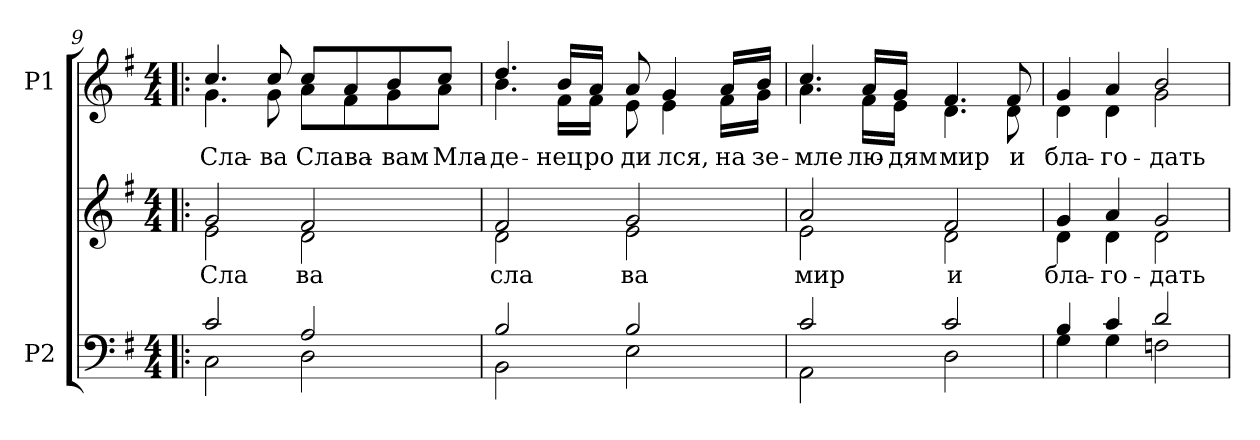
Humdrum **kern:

**kern	**kern	**text	**kern	**text
*part2	*part2	*part2	*part1	*part1
*staff3	*staff2	*staff2	*staff1	*staff1
*I"P2	*	*	*I"P1	*
!!LO:LB:g=z
*clefF4	*clefG2	*	*clefG2	*
*k[f#]	*k[f#]	*	*k[f#]	*
*G:	*G:	*	*G:	*
*M4/4	*M4/4	*	*M4/4	*
=9!|:	=9!|:	=9!|:	=9!|:	=9!|:
*^	*	*	*	*
!	!	!	!LO:LY:b:color=#000000	!	!
*	*	*^	*	*	*
!	!	!	!	!	!LO:TX:a:i:t=Дважды повторяется только в самом конце	!
!	!	!	!	!	!	!LO:LY:b:color=#000000
*	*	*	*	*	*^	*
2ci/	2Ci\	2gi/	2ei\	Сла	4.cci/	4.gi\	Сла-
!	!	!	!	!	!	!	!LO:LY:b:color=#000000
.	.	.	.	.	8cci/	8gi\	-ва
!	!	!	!	!LO:LY:b:color=#000000	!	!	!
!	!	!	!	!	!	!	!LO:LY:b:color=#000000
2Ai/	2Di\	2f#i/	2di\	ва	8cci/L	8ai\L	Слава-
.	.	.	.	.	8ai/	8f#i\	.
!	!	!	!	!	!	!	!LO:LY:b:color=#000000
.	.	.	.	.	8bi/	8gi\	-вам
!	!	!	!	!	!	!	!LO:LY:b:color=#000000
.	.	.	.	.	8cci/J	8ai\J	Мла-
=10	=10	=10	=10	=10	=10	=10	=10
!	!	!	!	!LO:LY:b:color=#000000	!	!	!
!	!	!	!	!	!	!	!LO:LY:b:color=#000000
2Bi/	2BBi\	2f#i/	2di\	сла	4.ddi/	4.bi\	-де-
!	!	!	!	!	!	!	!LO:LY:b:color=#000000
.	.	.	.	.	16bi/LL	16f#i\LL	-нец
!	!	!	!	!	!	!	!LO:LY:b:color=#000000
.	.	.	.	.	16ai/JJ	16f#i\JJ	ро
!	!	!	!	!LO:LY:b:color=#000000	!	!	!
!	!	!	!	!	!	!	!LO:LY:b:color=#000000
2Bi/	2Ei\	2gi/	2ei\	ва	8ai/	8ei\	ди
!	!	!	!	!	!	!	!LO:LY:b:color=#000000
.	.	.	.	.	4gi/	4ei\	лся,
!	!	!	!	!	!	!	!LO:LY:b:color=#000000
.	.	.	.	.	16ai/LL	16f#i\LL	на
!	!	!	!	!	!	!	!LO:LY:b:color=#000000
.	.	.	.	.	16bi/JJ	16gi\JJ	зе-
!!LO:PB:g=z	!!
=11	=11	=11	=11	=11	=11	=11	=11
!	!	!	!	!LO:LY:b:color=#000000	!	!	!
!	!	!	!	!	!	!	!LO:LY:b:color=#000000
2ci/	2AAi\	2ai/	2ei\	мир	4.cci/	4.ai\	-мле
!	!	!	!	!	!	!	!LO:LY:b:color=#000000
.	.	.	.	.	16ai/LL	16f#i\LL	лю-
!	!	!	!	!	!	!	!LO:LY:b:color=#000000
.	.	.	.	.	16gi/JJ	16ei\JJ	-дям
!	!	!	!	!LO:LY:b:color=#000000	!	!	!
!	!	!	!	!	!	!	!LO:LY:b:color=#000000
2ci/	2Di\	2f#i/	2di\	и	4.f#i/	4.di\	мир
!	!	!	!	!	!	!	!LO:LY:b:color=#000000
.	.	.	.	.	8f#i/	8di\	и
=12	=12	=12	=12	=12	=12	=12	=12
!	!	!	!	!LO:LY:b:color=#000000	!	!	!
!	!	!	!	!	!	!	!LO:LY:b:color=#000000
4Bi/	4Gi\	4gi/	4di\	бла-	4gi/	4di\	бла-
!	!	!	!	!LO:LY:b:color=#000000	!	!	!
!	!	!	!	!	!	!	!LO:LY:b:color=#000000
4ci/	4Gi\	4ai/	4di\	-го-	4ai/	4di\	-го-
!	!	!	!	!LO:LY:b:color=#000000	!	!	!
!	!	!	!	!	!	!	!LO:LY:b:color=#000000
2di/	2Fni\	2gi/	2di\	-дать	2bi/	2gi\	-дать
*v	*v	*	*	*	*v	*v	*
*	*v	*v	*	*	*
=	=	=	=	=
*-	*-	*-	*-	*-
